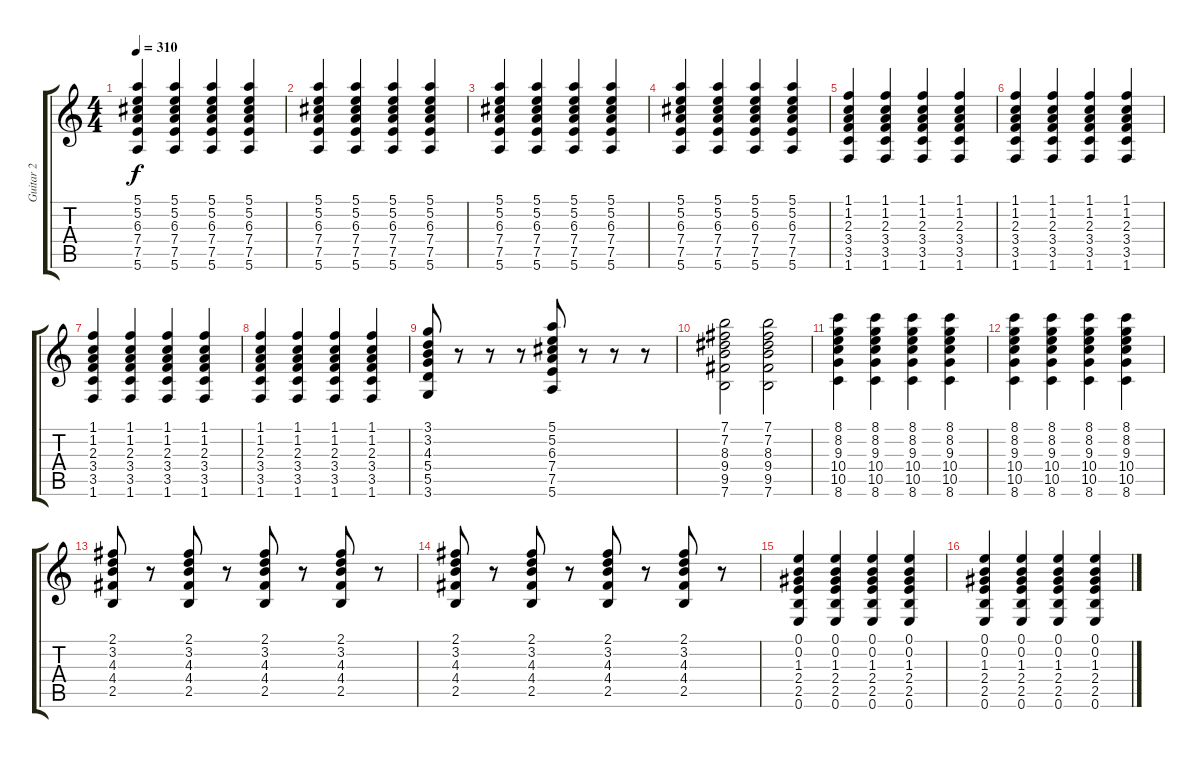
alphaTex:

\track ("Guitar 2" "Guitar 2") {instrument electricguitarjazz}
\staff {score tabs}
\tuning (E4 B3 G3 D3 A2 E2) {hide}
\ts (4 4)
\tempo 310
\clef g2
\ks c
(5.1 5.2 6.3 7.4 7.5 5.6).4{dy f} (5.1 5.2 6.3 7.4 7.5 5.6).4 (5.1 5.2 6.3 7.4 7.5 5.6).4 (5.1 5.2 6.3 7.4 7.5 5.6).4 |
(5.1 5.2 6.3 7.4 7.5 5.6).4 (5.1 5.2 6.3 7.4 7.5 5.6).4 (5.1 5.2 6.3 7.4 7.5 5.6).4 (5.1 5.2 6.3 7.4 7.5 5.6).4 |
(5.1 5.2 6.3 7.4 7.5 5.6).4 (5.1 5.2 6.3 7.4 7.5 5.6).4 (5.1 5.2 6.3 7.4 7.5 5.6).4 (5.1 5.2 6.3 7.4 7.5 5.6).4 |
(5.1 5.2 6.3 7.4 7.5 5.6).4 (5.1 5.2 6.3 7.4 7.5 5.6).4 (5.1 5.2 6.3 7.4 7.5 5.6).4 (5.1 5.2 6.3 7.4 7.5 5.6).4 |
(1.1 1.2 2.3 3.4 3.5 1.6).4 (1.1 1.2 2.3 3.4 3.5 1.6).4 (1.1 1.2 2.3 3.4 3.5 1.6).4 (1.1 1.2 2.3 3.4 3.5 1.6).4 |
(1.1 1.2 2.3 3.4 3.5 1.6).4 (1.1 1.2 2.3 3.4 3.5 1.6).4 (1.1 1.2 2.3 3.4 3.5 1.6).4 (1.1 1.2 2.3 3.4 3.5 1.6).4 |
(1.1 1.2 2.3 3.4 3.5 1.6).4 (1.1 1.2 2.3 3.4 3.5 1.6).4 (1.1 1.2 2.3 3.4 3.5 1.6).4 (1.1 1.2 2.3 3.4 3.5 1.6).4 |
(1.1 1.2 2.3 3.4 3.5 1.6).4 (1.1 1.2 2.3 3.4 3.5 1.6).4 (1.1 1.2 2.3 3.4 3.5 1.6).4 (1.1 1.2 2.3 3.4 3.5 1.6).4 |
(3.1 3.2 4.3 5.4 5.5 3.6).8 r.8 r.8 r.8 (5.1 5.2 6.3 7.4 7.5 5.6).8 r.8 r.8 r.8 |
(7.1 7.2 8.3 9.4 9.5 7.6).2 (7.1 7.2 8.3 9.4 9.5 7.6).2 |
(8.1 8.2 9.3 10.4 10.5 8.6).4 (8.1 8.2 9.3 10.4 10.5 8.6).4 (8.1 8.2 9.3 10.4 10.5 8.6).4 (8.1 8.2 9.3 10.4 10.5 8.6).4 |
(8.1 8.2 9.3 10.4 10.5 8.6).4 (8.1 8.2 9.3 10.4 10.5 8.6).4 (8.1 8.2 9.3 10.4 10.5 8.6).4 (8.1 8.2 9.3 10.4 10.5 8.6).4 |
(2.1 3.2 4.3 4.4 2.5).8 r.8 (2.1 3.2 4.3 4.4 2.5).8 r.8 (2.1 3.2 4.3 4.4 2.5).8 r.8 (2.1 3.2 4.3 4.4 2.5).8 r.8 |
(2.1 3.2 4.3 4.4 2.5).8 r.8 (2.1 3.2 4.3 4.4 2.5).8 r.8 (2.1 3.2 4.3 4.4 2.5).8 r.8 (2.1 3.2 4.3 4.4 2.5).8 r.8 |
(0.1 0.2 1.3 2.4 2.5 0.6).4 (0.1 0.2 1.3 2.4 2.5 0.6).4 (0.1 0.2 1.3 2.4 2.5 0.6).4 (0.1 0.2 1.3 2.4 2.5 0.6).4 |
(0.1 0.2 1.3 2.4 2.5 0.6).4 (0.1 0.2 1.3 2.4 2.5 0.6).4 (0.1 0.2 1.3 2.4 2.5 0.6).4 (0.1 0.2 1.3 2.4 2.5 0.6).4
